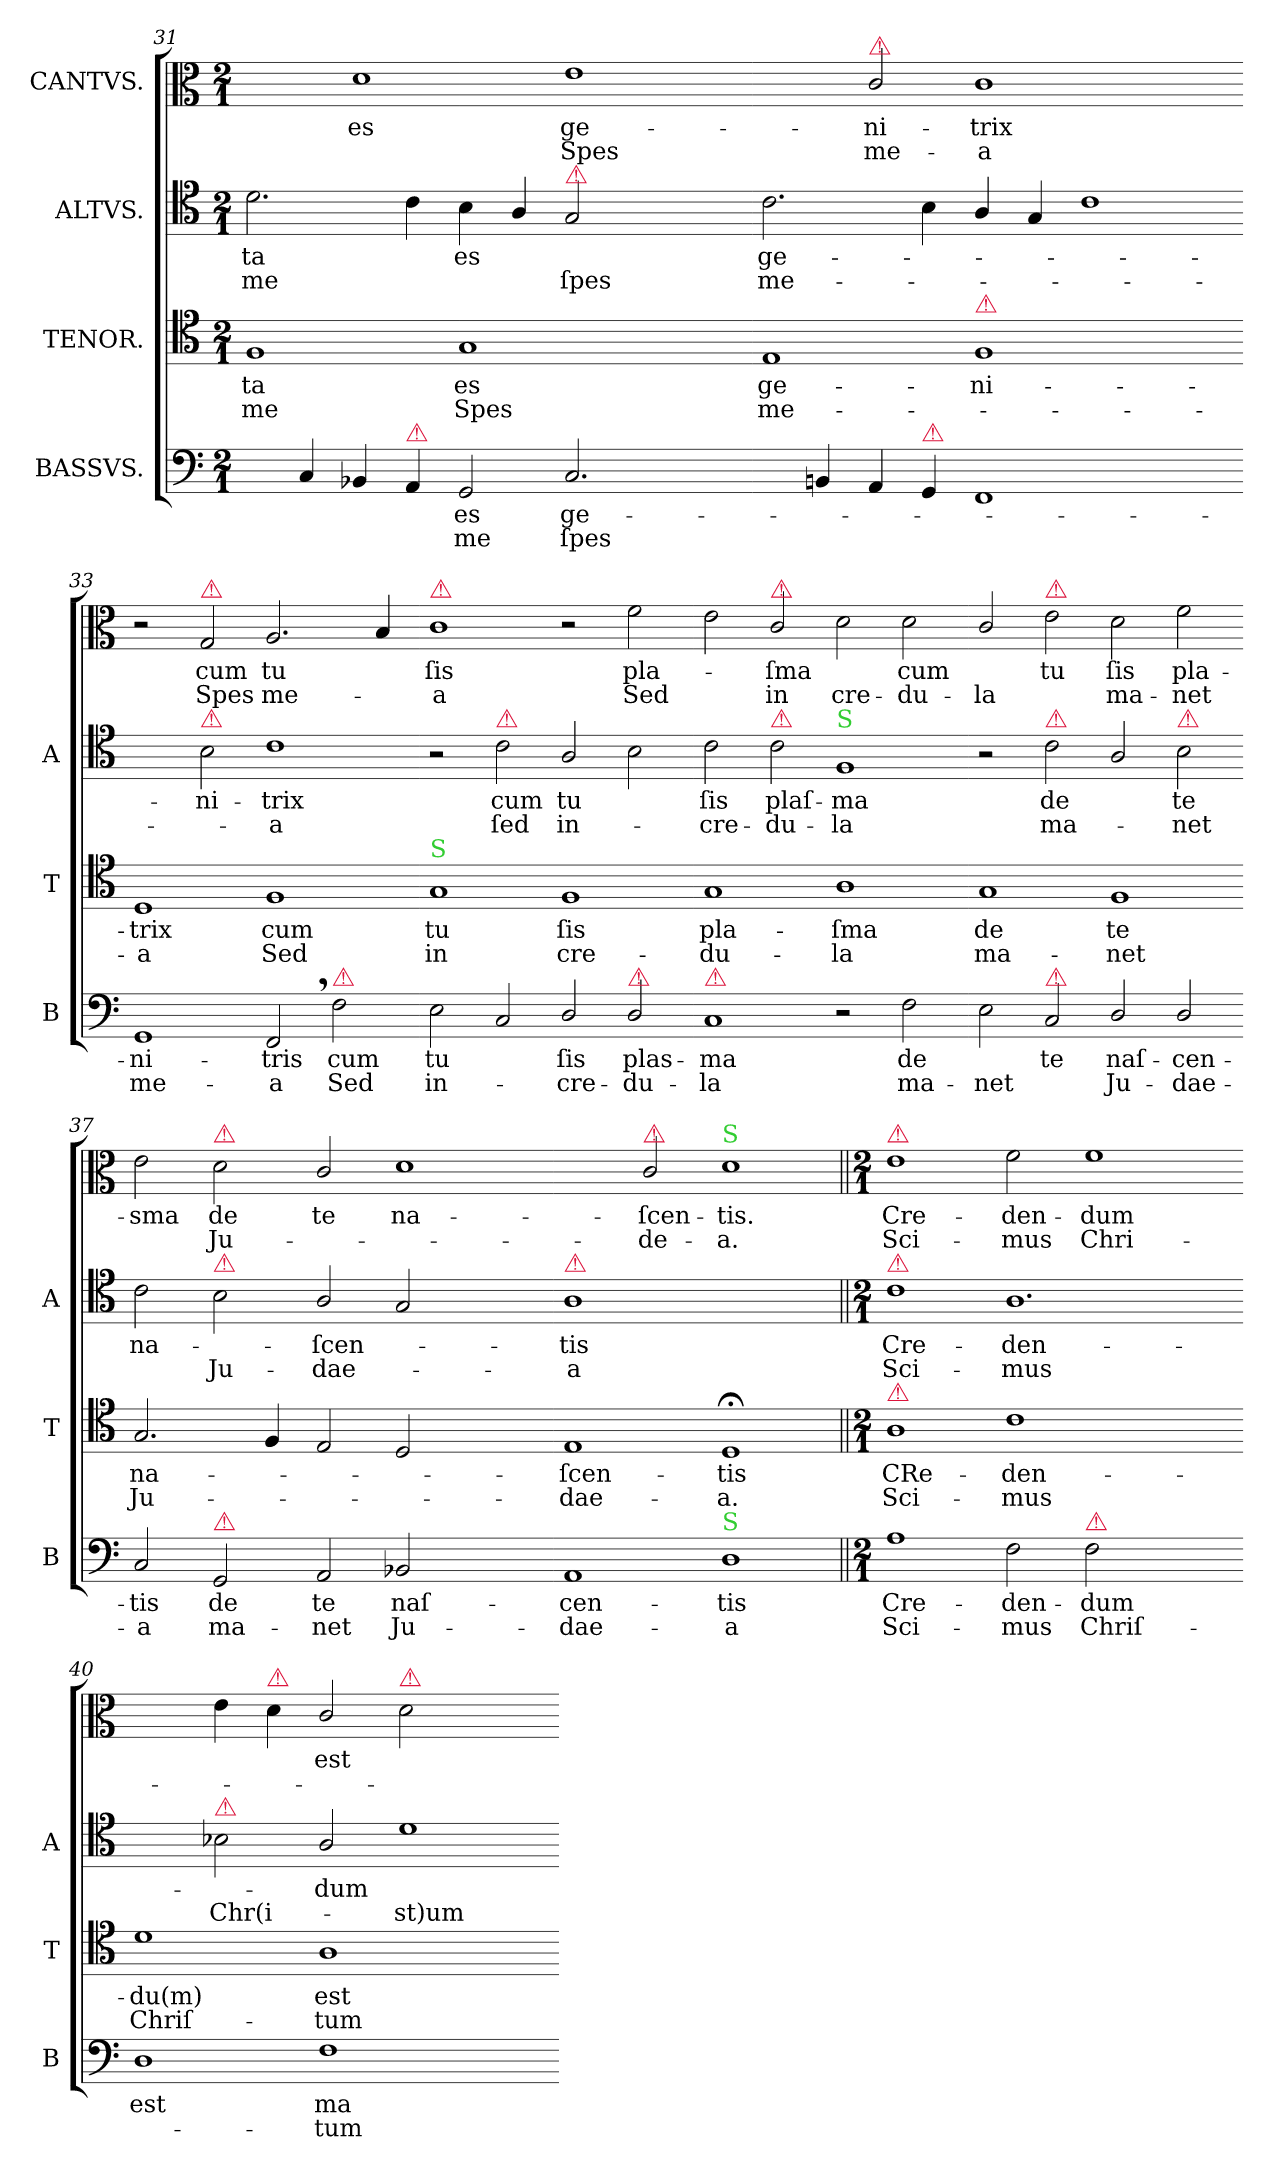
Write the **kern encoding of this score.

**kern	**text	**text	**kern	**text	**text	**kern	**text	**text	**kern	**text	**text
*part4	*part4	*part4	*part3	*part3	*part3	*part2	*part2	*part2	*part1	*part1	*part1
*staff4	*staff4	*staff4	*staff3	*staff3	*staff3	*staff2	*staff2	*staff2	*staff1	*staff1	*staff1
*I"BASSVS.	*	*	*I"TENOR.	*	*	*I"ALTVS.	*	*	*I"CANTVS.	*	*
*I'B	*	*	*I'T	*	*	*I'A	*	*	*	*	*
*clefF4	*	*	*clefC4	*	*	*clefC4	*	*	*clefC3	*	*
*k[]	*	*	*k[]	*	*	*k[]	*	*	*k[]	*	*
*M2/1	*	*	*M2/1	*	*	*M2/1	*	*	*M2/1	*	*
=31	=31	=31	=31	=31	=31	=31	=31	=31	=31	=31	=31
4ryy	.	.	1F	-ta	me	2.d\	-ta	me	2ryy	.	.
4C/	.	.	.	.	.	.	.	.	.	.	.
4BB-X/	.	.	.	.	.	.	.	.	1d\	es	.
!LO:TX:a:color=crimson:t=⚠	!	!	!	!	!	!	!	!	!	!	!
4AA/	.	.	.	.	.	4c\	.	.	.	.	.
2GG/	es	me	1G	es	Spes	4B\	es	.	.	.	.
.	.	.	.	.	.	4A/	.	.	.	.	.
!	!	!	!	!	!	!LO:TX:a:color=crimson:t=⚠	!	!	!	!	!
2.C/	ge-	ſpes	.	.	.	2G/	.	ſpes	1e\	ge-	Spes
.	.	.	2ryy	.	.	2ryy	.	.	.	.	.
4ryy	.	.	.	.	.	.	.	.	.	.	.
=32-	=32-	=32-	=32-	=32-	=32-	=32-	=32-	=32-	=32-	=32-	=32-
4ryy	.	.	1E	ge-	me-	2.c\	ge-	me-	2ryy	.	.
4BBn/	.	.	.	.	.	.	.	.	.	.	.
!	!	!	!	!	!	!	!	!	!LO:TX:a:color=crimson:t=⚠	!	!
4AA/	.	.	.	.	.	.	.	.	2c/	-ni-	me-
!LO:TX:a:color=crimson:t=⚠	!	!	!	!	!	!	!	!	!	!	!
4GG/	.	.	.	.	.	4B\	.	.	.	.	.
!	!	!	!LO:TX:a:color=crimson:t=⚠	!	!	!	!	!	!	!	!
1FF	.	.	1F	-ni-	.	4A/	.	.	1c	-trix	-a
.	.	.	.	.	.	4G/	.	.	.	.	.
.	.	.	.	.	.	1c\	.	.	.	.	.
2ryy	.	.	2ryy	.	.	.	.	.	2ryy	.	.
=33-	=33-	=33-	=33-	=33-	=33-	=33-	=33-	=33-	=33-	=33-	=33-
1GG	-ni-	me-	1D	-trix	-a	2ryy	.	.	2r	.	.
!	!	!	!	!	!	!	!	!	!LO:TX:a:color=crimson:t=⚠	!	!
!	!	!	!	!	!	!LO:TX:a:color=crimson:t=⚠	!	!	!	!	!
.	.	.	.	.	.	2B\	-ni-	.	2G/	cum	Spes
2FF,/	-tris	-a	1F	cum	Sed	1c	-trix	-a	2.A/	tu	me-
!LO:TX:a:color=crimson:t=⚠	!	!	!	!	!	!	!	!	!	!	!
2F\	cum	Sed	.	.	.	.	.	.	.	.	.
.	.	.	.	.	.	.	.	.	4B/	.	.
=34-	=34-	=34-	=34-	=34-	=34-	=34-	=34-	=34-	=34-	=34-	=34-
!	!	!	!	!	!	!	!	!	!LO:TX:a:color=crimson:t=⚠	!	!
!	!	!	!LO:TX:a:color=limegreen:t=S	!	!	!	!	!	!	!	!
2E\	tu	in-	1G	tu	in	2r	.	.	1c	ſis	-a
!	!	!	!	!	!	!LO:TX:a:color=crimson:t=⚠	!	!	!	!	!
2C/	.	.	.	.	.	2c\	cum	ſed	.	.	.
2D/	ſis	-cre-	1F	ſis	cre-	2A/	tu	in-	2r	.	.
!LO:TX:a:color=crimson:t=⚠	!	!	!	!	!	!	!	!	!	!	!
2D/	plas-	-du-	.	.	.	2B\	.	.	2f\	pla-	Sed
=35-	=35-	=35-	=35-	=35-	=35-	=35-	=35-	=35-	=35-	=35-	=35-
!LO:TX:a:color=crimson:t=⚠	!	!	!	!	!	!	!	!	!	!	!
1C	-ma	-la	1G	pla-	-du-	2c\	ſis	-cre-	2e\	.	.
!	!	!	!	!	!	!	!	!	!LO:TX:a:color=crimson:t=⚠	!	!
!	!	!	!	!	!	!LO:TX:a:color=crimson:t=⚠	!	!	!	!	!
.	.	.	.	.	.	2c\	plaſ-	-du-	2c/	-ſma	in
!	!	!	!	!	!	!LO:TX:a:color=limegreen:t=S	!	!	!	!	!
2r	.	.	1A	-ſma	-la	1F	-ma	-la	2d\	.	cre-
2F\	de	ma-	.	.	.	.	.	.	2d\	cum	-du-
=36-	=36-	=36-	=36-	=36-	=36-	=36-	=36-	=36-	=36-	=36-	=36-
2E\	.	-net	1G	de	ma-	2r	.	.	2c/	.	-la
!	!	!	!	!	!	!	!	!	!LO:TX:a:color=crimson:t=⚠	!	!
!	!	!	!	!	!	!LO:TX:a:color=crimson:t=⚠	!	!	!	!	!
!LO:TX:a:color=crimson:t=⚠	!	!	!	!	!	!	!	!	!	!	!
2C/	te	.	.	.	.	2c\	de	ma-	2e\	tu	.
2D/	naſ-	Ju-	1F	te	-net	2A/	.	.	2d\	ſis	ma-
!	!	!	!	!	!	!LO:TX:a:color=crimson:t=⚠	!	!	!	!	!
2D/	-cen-	-dae-	.	.	.	2B\	te	-net	2f\	pla-	-net
=37-	=37-	=37-	=37-	=37-	=37-	=37-	=37-	=37-	=37-	=37-	=37-
2C/	-tis	-a	2.G/	na-	Ju-	2c\	na-	.	2e\	-sma	.
!	!	!	!	!	!	!	!	!	!LO:TX:a:color=crimson:t=⚠	!	!
!	!	!	!	!	!	!LO:TX:a:color=crimson:t=⚠	!	!	!	!	!
!LO:TX:a:color=crimson:t=⚠	!	!	!	!	!	!	!	!	!	!	!
!	!LO:LY:i	!LO:LY:i	!	!	!	!	!	!	!	!	!
2GG/	de	ma-	.	.	.	2B\	.	Ju-	2d\	de	Ju-
.	.	.	4F/	.	.	.	.	.	.	.	.
!	!LO:LY:i	!LO:LY:i	!	!	!	!	!	!	!	!	!
2AA/	te	-net	2E/	.	.	2A/	-ſcen-	-dae-	2c/	te	.
!	!LO:LY:i	!LO:LY:i	!	!	!	!	!	!	!	!	!
2BB-X/	naſ-	Ju-	2D/	.	.	2G/	.	.	1d\	na-	.
2ryy	.	.	2ryy	.	.	2ryy	.	.	.	.	.
=38-	=38-	=38-	=38-	=38-	=38-	=38-	=38-	=38-	=38-	=38-	=38-
!	!	!	!	!	!	!LO:TX:a:color=crimson:t=⚠	!	!	!	!	!
!	!LO:LY:i	!LO:LY:i	!	!	!	!	!	!	!	!	!
1AA	-cen-	-dae-	1E	-ſcen-	-dae-	1A	-tis	-a	2ryy	.	.
!	!	!	!	!	!	!	!	!	!LO:TX:a:color=crimson:t=⚠	!	!
.	.	.	.	.	.	.	.	.	2c/	-ſcen-	-de-
!	!	!	!	!	!	!	!	!	!LO:TX:a:color=limegreen:t=S	!	!
!LO:TX:a:color=limegreen:t=S	!	!	!	!	!	!	!	!	!	!	!
!	!LO:LY:i	!LO:LY:i	!	!	!	!	!	!	!	!	!
1D	-tis	-a	1D;<	-tis	-a.	1ryy	.	.	1d	-tis.	-a.
=39||	=39||	=39||	=39||	=39||	=39||	=39||	=39||	=39||	=39||	=39||	=39||
*M2/1	*	*	*M2/1	*	*	*M2/1	*	*	*M2/1	*	*
!	!	!	!	!	!	!	!	!	!LO:TX:a:color=crimson:t=⚠	!	!
!	!	!	!	!	!	!LO:TX:a:color=crimson:t=⚠	!	!	!	!	!
!	!	!	!LO:TX:a:color=crimson:t=⚠	!	!	!	!	!	!	!	!
1A	Cre-	Sci-	1A	CRe-	Sci-	1c	Cre-	Sci-	1e	Cre-	Sci-
2F\	-den-	-mus	1c	-den-	-mus	1.A	-den-	-mus	2f\	-den-	-mus
!LO:TX:a:color=crimson:t=⚠	!	!	!	!	!	!	!	!	!	!	!
2F\	-dum	Chriſ-	.	.	.	.	.	.	1f\	-dum	Chri-
2ryy	.	.	2ryy	.	.	.	.	.	.	.	.
=40-	=40-	=40-	=40-	=40-	=40-	=40-	=40-	=40-	=40-	=40-	=40-
1D	est	.	1d	-du(m)	Chriſ-	2ryy	.	.	2ryy	.	.
!	!	!	!	!	!	!LO:TX:a:color=crimson:t=⚠	!	!	!	!	!
.	.	.	.	.	.	2B-X\	.	Chr(i-	4e\	.	.
!	!	!	!	!	!	!	!	!	!LO:TX:a:color=crimson:t=⚠	!	!
.	.	.	.	.	.	.	.	.	4d\	.	.
1F	ma-	-tum	1A	est	-tum	2A/	-dum	.	2c/	est	.
!	!	!	!	!	!	!	!	!	!LO:TX:a:color=crimson:t=⚠	!	!
.	.	.	.	.	.	1d\	.	-st)um	2d\	.	.
2ryy	.	.	2ryy	.	.	.	.	.	2ryy	.	.
=-	=-	=-	=-	=-	=-	=-	=-	=-	=-	=-	=-
*-	*-	*-	*-	*-	*-	*-	*-	*-	*-	*-	*-
